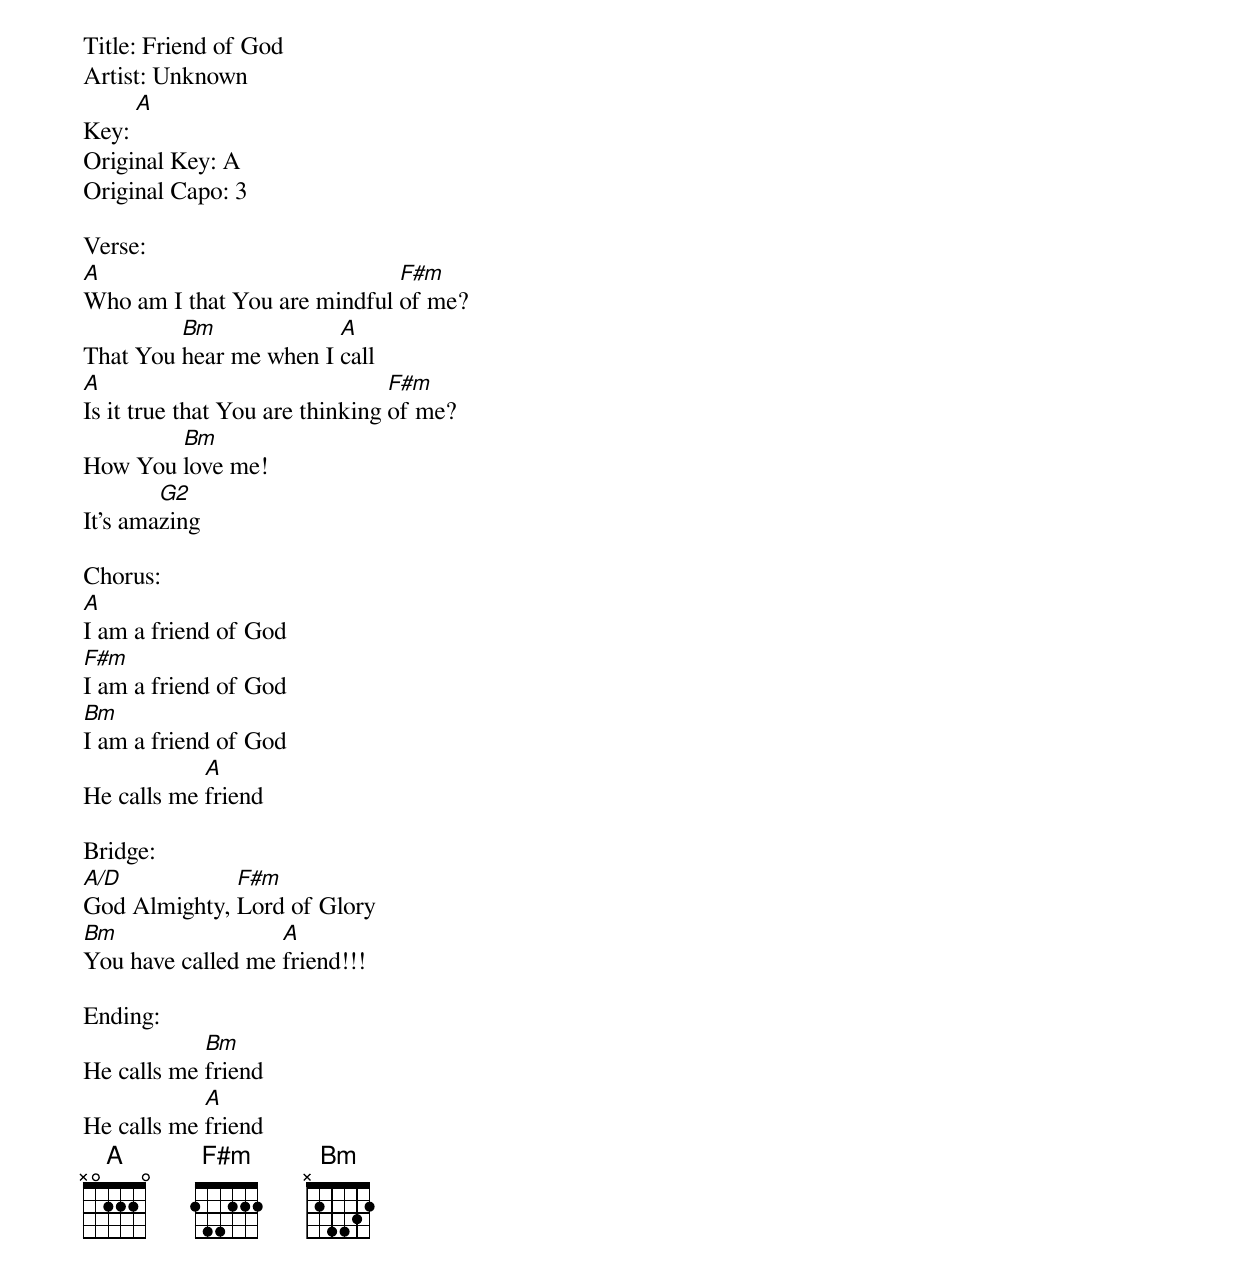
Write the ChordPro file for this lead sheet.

Title: Friend of God
Artist: Unknown
Key: [A]
Original Key: A
Original Capo: 3

Verse:
[A]Who am I that You are mindful [F#m]of me?
That You [Bm]hear me when I [A]call
[A]Is it true that You are thinking [F#m]of me?
How You [Bm]love me!
It's ama[G2]zing

Chorus:
[A]I am a friend of God
[F#m]I am a friend of God
[Bm]I am a friend of God
He calls me [A]friend

Bridge:
[A/D]God Almighty, [F#m]Lord of Glory
[Bm]You have called me [A]friend!!!

Ending:
He calls me [Bm]friend
He calls me [A]friend
